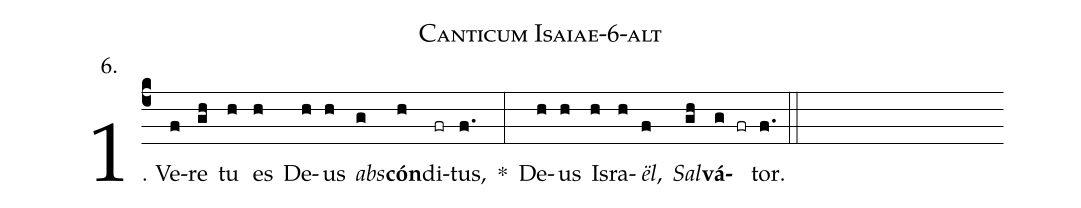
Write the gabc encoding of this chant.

name: Canticum Isaiae-6-alt;
annotation: 6.;
%%
(c4)1. Ve(f)re(gh) tu(h) es(h) De(h)us(h) <i>abs</i>(g)<b>cón</b>(h)di(fr)tus,(f.) *(:) De(h)us(h) Is(h)ra(h)<i>ël</i>,(f) <i>Sal</i>(gh)<b>vá</b>(g fr)tor.(f.) (::)
